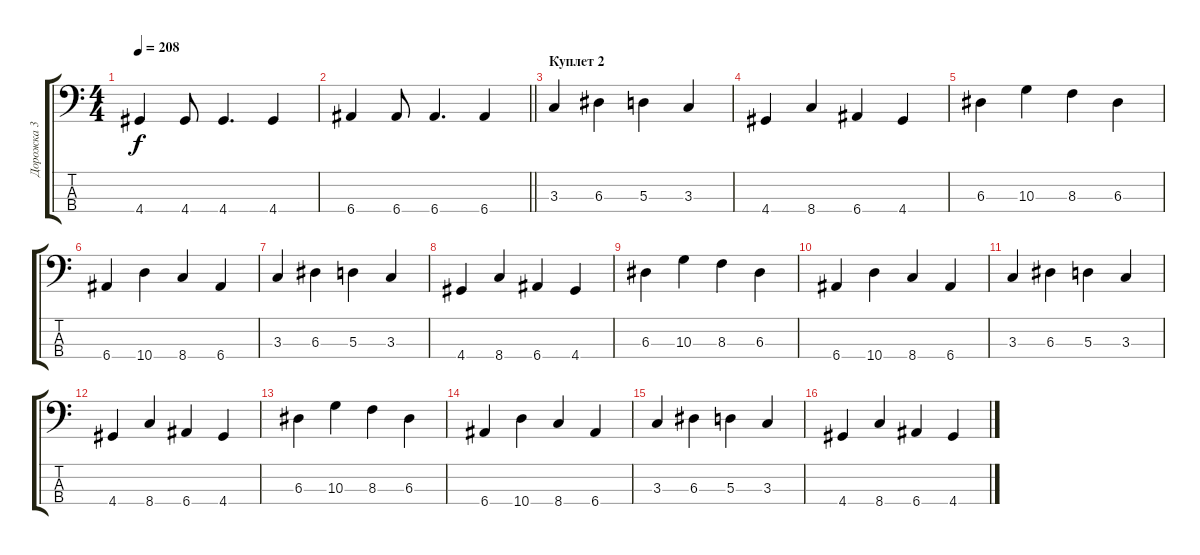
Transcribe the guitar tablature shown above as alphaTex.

\track ("Дорожка 3" "Дорожка 3") {instrument electricbassfinger}
\staff {score tabs}
\tuning (G2 D2 A1 E1) {hide}
\ts (4 4)
\tempo 208
\clef f4
\ks c
4.4.4{dy f} 4.4.8 4.4.4{d} 4.4.4 |
\barLineRight lightlight
6.4.4 6.4.8 6.4.4{d} 6.4.4 |
\section ("" "Куплет 2")
3.3.4 6.3.4 5.3.4 3.3.4 |
4.4.4 8.4.4 6.4.4 4.4.4 |
6.3.4 10.3.4 8.3.4 6.3.4 |
6.4.4 10.4.4 8.4.4 6.4.4 |
3.3.4 6.3.4 5.3.4 3.3.4 |
4.4.4 8.4.4 6.4.4 4.4.4 |
6.3.4 10.3.4 8.3.4 6.3.4 |
6.4.4 10.4.4 8.4.4 6.4.4 |
3.3.4 6.3.4 5.3.4 3.3.4 |
4.4.4 8.4.4 6.4.4 4.4.4 |
6.3.4 10.3.4 8.3.4 6.3.4 |
6.4.4 10.4.4 8.4.4 6.4.4 |
3.3.4 6.3.4 5.3.4 3.3.4 |
4.4.4 8.4.4 6.4.4 4.4.4
